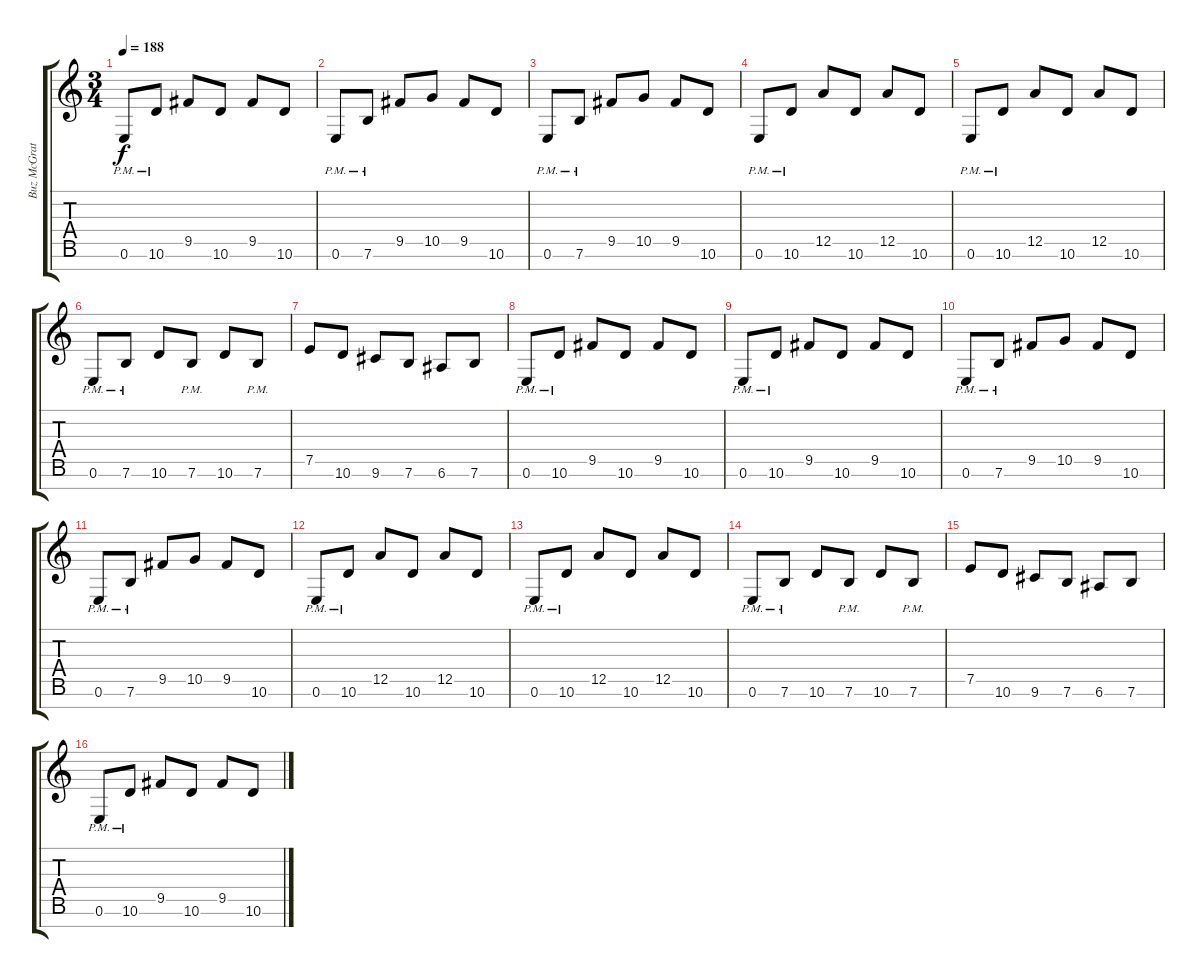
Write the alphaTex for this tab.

\track ("Buz McGrath" "Buz McGrat") {instrument distortionguitar}
\staff {score tabs}
\tuning (E4 B3 G3 D3 A2 E2 B1) {hide}
\ts (3 4)
\tempo 188
\clef g2
\ks c
0.6{pm}.8{dy f} 10.6{pm}.8 9.5.8 10.6.8 9.5.8 10.6.8 |
0.6{pm}.8 7.6{pm}.8 9.5.8 10.5.8 9.5.8 10.6.8 |
0.6{pm}.8 7.6{pm}.8 9.5.8 10.5.8 9.5.8 10.6.8 |
0.6{pm}.8 10.6{pm}.8 12.5.8 10.6.8 12.5.8 10.6.8 |
0.6{pm}.8 10.6{pm}.8 12.5.8 10.6.8 12.5.8 10.6.8 |
0.6{pm}.8 7.6{pm}.8 10.6.8 7.6{pm}.8 10.6.8 7.6{pm}.8 |
7.5.8 10.6.8 9.6.8 7.6.8 6.6.8 7.6.8 |
0.6{pm}.8 10.6{pm}.8 9.5.8 10.6.8 9.5.8 10.6.8 |
0.6{pm}.8 10.6{pm}.8 9.5.8 10.6.8 9.5.8 10.6.8 |
0.6{pm}.8 7.6{pm}.8 9.5.8 10.5.8 9.5.8 10.6.8 |
0.6{pm}.8 7.6{pm}.8 9.5.8 10.5.8 9.5.8 10.6.8 |
0.6{pm}.8 10.6{pm}.8 12.5.8 10.6.8 12.5.8 10.6.8 |
0.6{pm}.8 10.6{pm}.8 12.5.8 10.6.8 12.5.8 10.6.8 |
0.6{pm}.8 7.6{pm}.8 10.6.8 7.6{pm}.8 10.6.8 7.6{pm}.8 |
7.5.8 10.6.8 9.6.8 7.6.8 6.6.8 7.6.8 |
0.6{pm}.8 10.6{pm}.8 9.5.8 10.6.8 9.5.8 10.6.8
